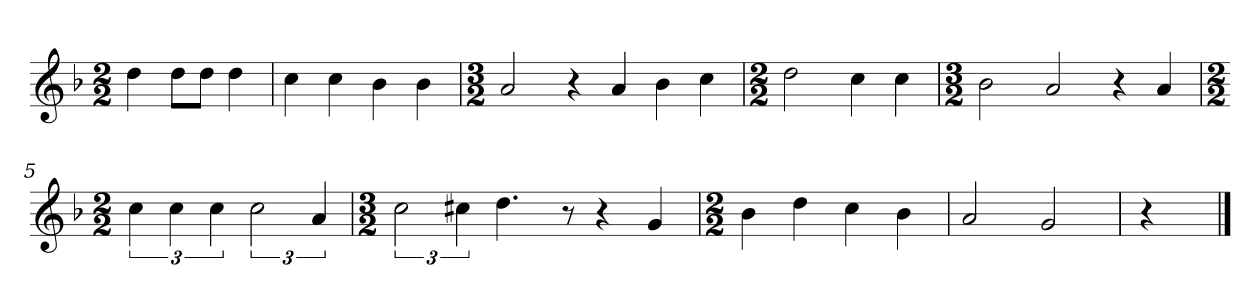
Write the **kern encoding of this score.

**kern
*part1
*staff1
*k[b-]
*M2/2
*MM120
=
4dd
8ddL
8ddJ
4dd
=1
4cc
4cc
4b-
4b-
=2
*M3/2
2a
4r
4a
4b-
4cc
=3
*M2/2
2dd
4cc
4cc
=4
*M3/2
2b-
2a
4r
4a
=5
*M2/2
6cc
6cc
6cc
3cc
6a
=6
*M3/2
3cc
6cc#X
4.dd
8r
4r
4g
=7
*M2/2
4b-
4dd
4cc
4b-
=8
2a
2g
=9
4r
==
*-
